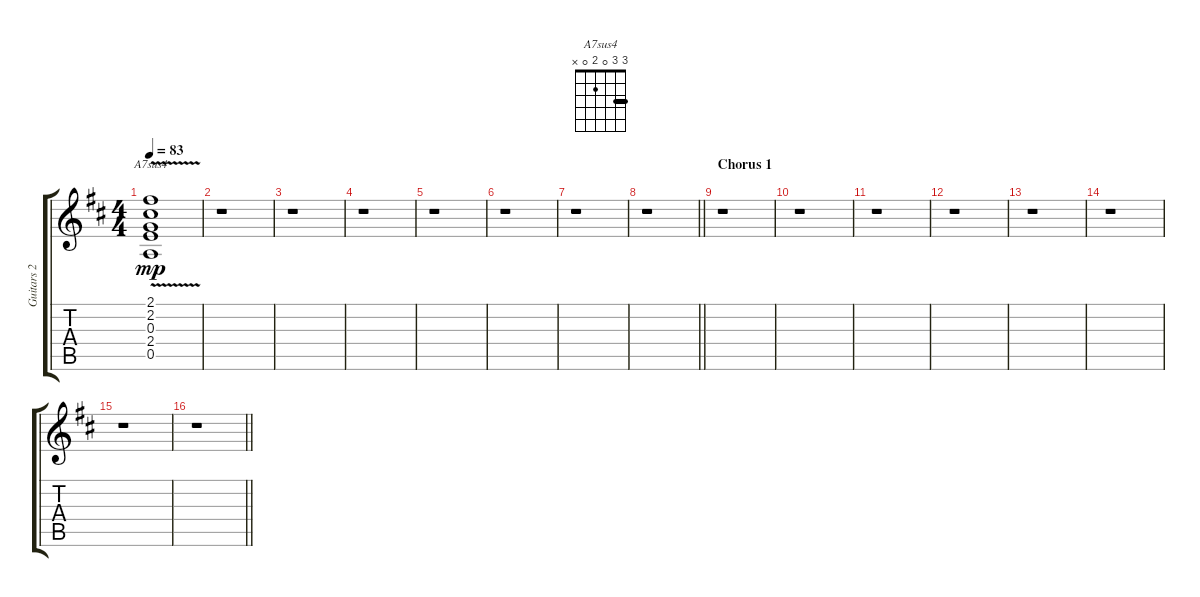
\track ("Guitars 2 + 3 harmony - Walsh + Felder" "Guitars 2 ") {instrument acousticguitarnylon}
\staff {score tabs}
\tuning (E4 B3 G3 D3 A2 E2) {hide}
\chord ("A7sus4" 3 3 0 2 0 x) {barre 3}
\ts (4 4)
\tempo 83
\clef g2
\ks d
(2.1 2.2 0.3{v} 2.4 0.5).1{ch "A7sus4" dy mp} |
r.1 |
r.1 |
r.1 |
r.1 |
r.1 |
r.1 |
\barLineRight lightlight
r.1 |
\section ("" "Chorus 1")
r.1 |
r.1 |
r.1 |
r.1 |
r.1 |
r.1 |
r.1 |
\barLineRight lightlight
r.1
